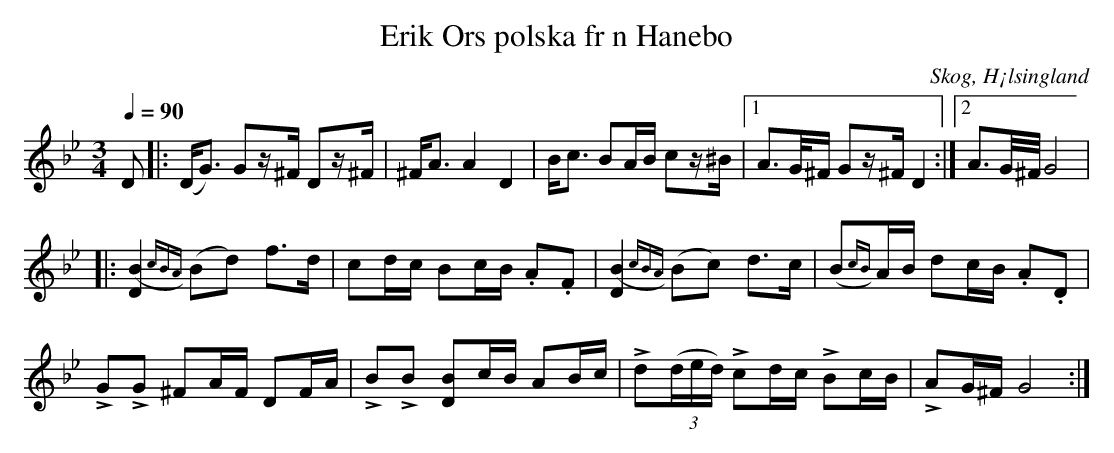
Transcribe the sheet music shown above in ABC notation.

X:1
T: Erik Ors polska fr n Hanebo
O: Skog, H¡lsingland
M: 3/4
L: 1/16
Q: 1/4=90
K: Gm
D2 |: (D2<G2) G2z^F D2z^F|^F2<A2 A4 D4|B2<c2 B2AB c2z^B|1 A2>G^F G2z^F D4:|2 A2>G^F/ G8|
|: [D4 (B4]{cBA}) (B2d2) f2>d2|c2dc B2cB .A2.F2|[D4 (B4]{cBA}) (B2c2) d2>c2|(B2{cB})AB d2cB .A2.D2|
LG2LG2 ^F2AF D2FA|LB2LB2 [D2 B2]cB A2Bc|Ld2(3(ded) Lc2dc LB2cB|LA2G^F G8:|
